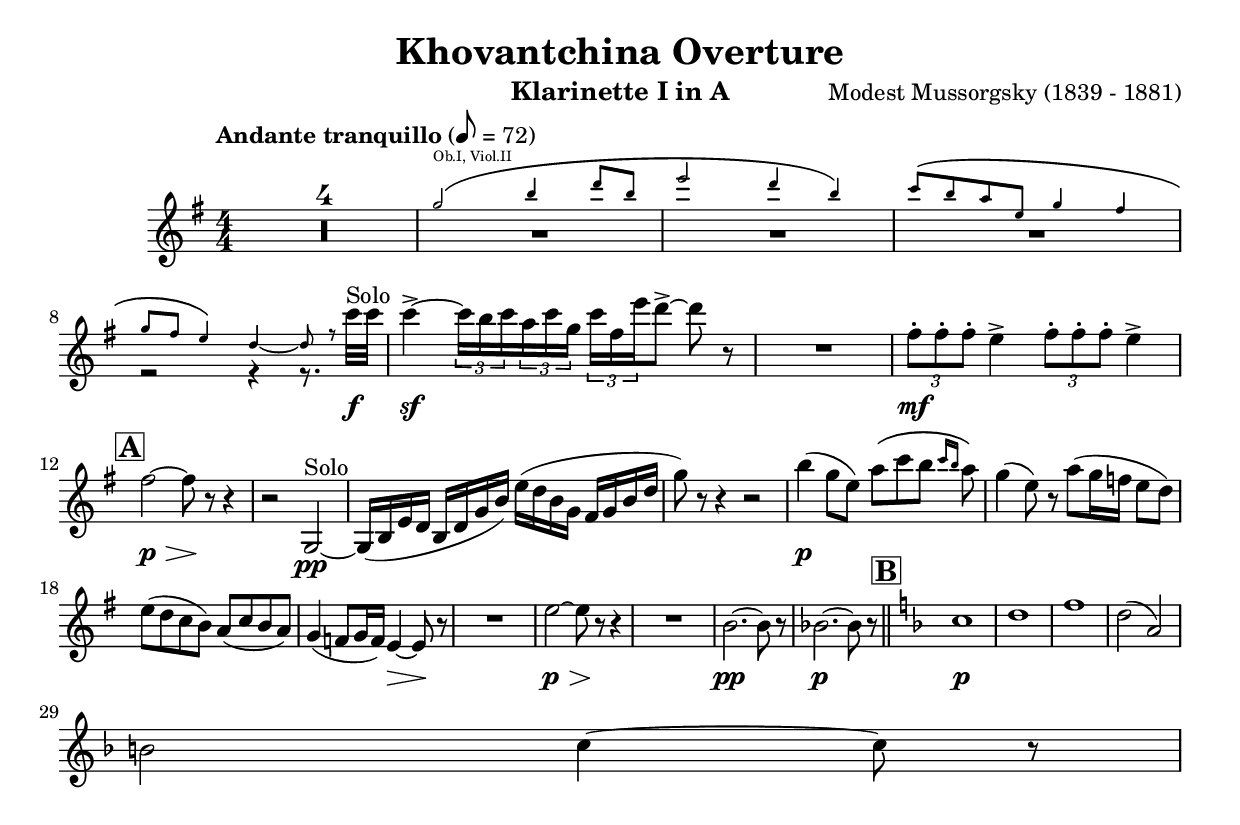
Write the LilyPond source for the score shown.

%{
%}

\version "2.18.2"
\language "deutsch"

%{
\paper {
    top-margin = 20\mm
    bottom-margin = 20\mm
    left-margin = 20\mm
    right-margin = 20\mm
    ragged-last = #f
}
%}
  
\header{
  title = "Khovantchina Overture"
  subtitle = ""
  composer = "Modest Mussorgsky (1839 - 1881)"
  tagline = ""
}

% Adapt this for automatic line-breaks
mBreak = { \break } 

clarinetIMusic = {
  \relative c' {
    \set Score.markFormatter = #format-mark-box-alphabet
    \override DynamicLineSpanner.staff-padding = #3
    \transposition a
    \key g \major
    \numericTimeSignature
    \time 4/4
    \tempo "Andante tranquillo" 8 = 72

% line 1
    R1*4
    <<
      {
       \override MultiMeasureRest.staff-position = #-2
        R1 |
        R1 |
        R1 |
        e2\rest e4\rest e8.\rest c''32\f^\markup { Solo } c |
        \revert MultiMeasureRest.staff-position
      }
      \new CueVoice {
        \set instrumentCueName = "Ob.I, Viol.II"
        \stemUp {
          g2^\( h4 d8 h |
          e2 d4 h\) |
          c8^\( h a e g4 fis4 |
          g8 fis e4\) d4~ d8 fis8\rest
        }
      }
    >>
    c'4->~\sf \tuplet 3/2 { c16 h c } \tuplet 3/2 { a c g } \tuplet 3/2 { c fis, e' } d8->~ d r8 |
    R1 |
    \tuplet 3/2 { fis,8-.\mf fis-. fis-. } e4-> \tuplet 3/2 { fis8-. fis-. fis-. } e4-> |
    \mBreak
    
% line 2
    \mark #1
    fis2~\p\> fis8\! r8 r4 |
    r2 g,,\pp^\markup { Solo }~ |
    g16( h e d h d g h) e( d h g fis g h d |
    g8) r8 r4 r2 |
    h4\p( g8 e) a\( c h \grace { c16 h } a8 \) |
    g4( e8) r8 a8( g16 f e8 d)
    \mBreak
    
% line 3
    e(d c h) a( c h a) |
    g4( f8 g16 f) e4~\> e8\! r8 |
    R1
    e'2\p\>~ e8\! r8 r4 |
    R1
    h2.\pp~ h8 r8 |
    b2.\p~ b8 r8 |
    \bar "||" \key f \major \mark #2
    c1\p |
    d |
    f |
    d2( a) |
    \mBreak
    
% line 4
    h2 c4~c8 r8 |
    
  }
}

clarinetIIMusic = {
  \relative c' {
  }
}

\bookpart {
  \header{
    instrument = "Klarinette I in A"
  }
  \score {
    \new Staff {
      \compressFullBarRests
      % Make grace notes smaller and more fragile
      $(add-grace-property 'Voice 'NoteHead 'font-size '-5)
      $(add-grace-property 'Voice 'Slur 'height-limit '0.5)
      $(add-grace-property 'Voice 'Flag 'font-size '-5)
      $(add-grace-property 'Voice 'Stem 'length '8)
      $(add-grace-property 'Voice 'Beam 'beam-thickness '0.3)
      $(add-grace-property 'Voice 'Beam 'length-fraction '0.5)
      $(add-grace-property 'Voice 'Beam 'shorten '1)
      \new Voice {
        % \transpose b a
        \clarinetIMusic
      }
    }
  }
}

\bookpart {
  \header{
    instrument = "Klarinette II in A"
  }
  \score {
    \new Staff {
      \compressFullBarRests
      \new Voice {
        \clarinetIIMusic
      }
    }
  }
}
